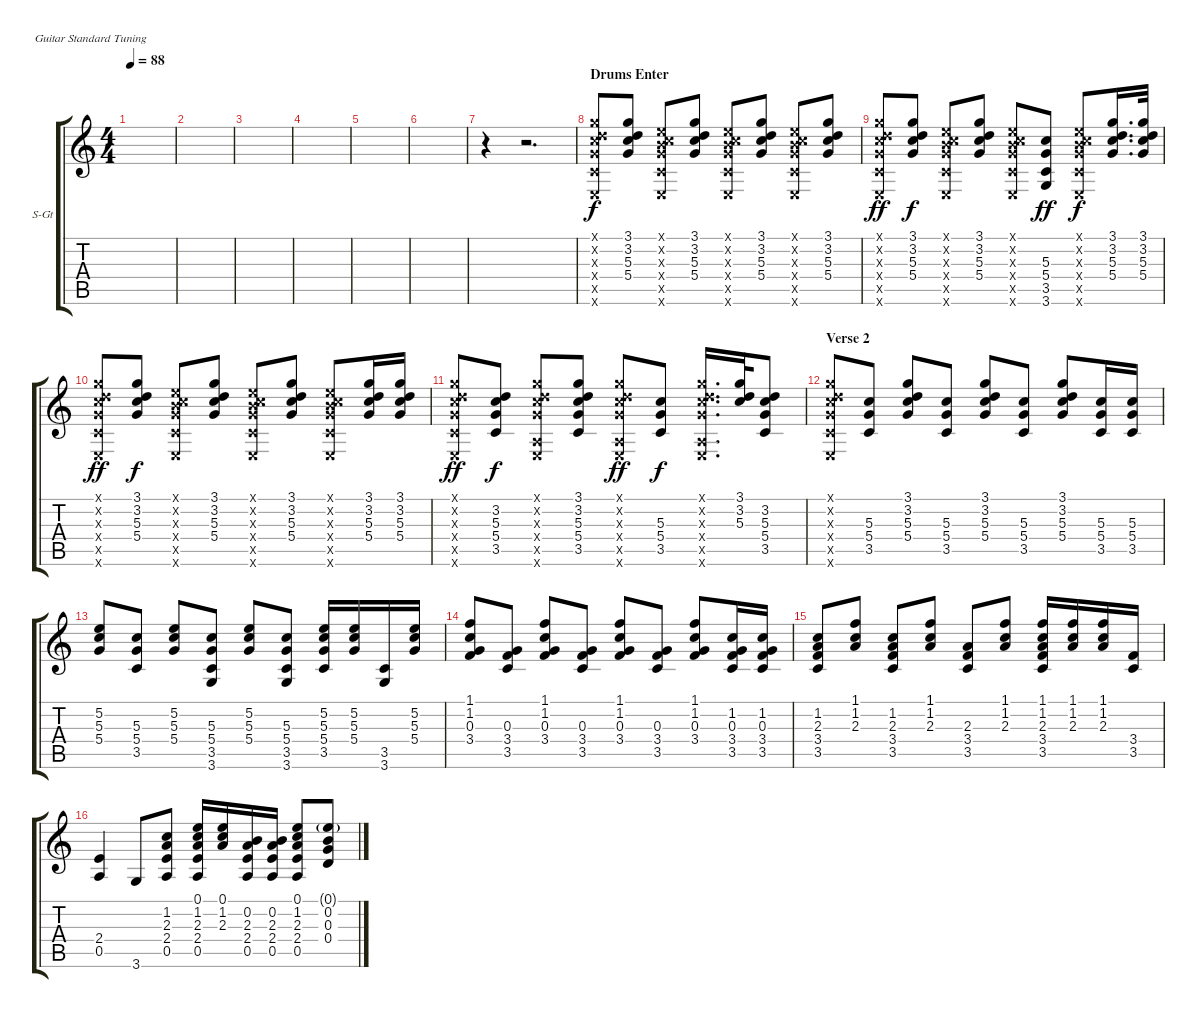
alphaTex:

\bracketExtendMode groupsimilarinstruments
\firstSystemTrackNameOrientation horizontal
\otherSystemsTrackNameOrientation horizontal
\track ("Rythmic" "S-Gt") {instrument acousticguitarsteel}
\staff {score tabs}
\tuning (E4 B3 G3 D3 A2 E2)
\ts (4 4)
\tempo 88
\clef g2
\ks c
|
|
|
|
|
|
r.4 r.2{d} |
\section ("" "Drums Enter")
(3.1{x} 3.2{x} 5.3{x} 5.4{x} 3.5{x} 0.6{x}).8 (3.1 3.2 5.3 5.4).8{dy f} (0.1{x} 0.2{x} 5.3{x} 5.4{x} 3.5{x} 0.6{x}).8 (3.1 3.2 5.3 5.4).8 (0.1{x} 0.2{x} 5.3{x} 5.4{x} 3.5{x} 0.6{x}).8 (3.1 3.2 5.3 5.4).8 (0.1{x} 0.2{x} 5.3{x} 5.4{x} 3.5{x} 0.6{x}).8 (3.1 3.2 5.3 5.4).8 |
(3.1{x} 3.2{x} 5.3{x} 5.4{x} 3.5{x} 0.6{x}).8{dy ff} (3.1 3.2 5.3 5.4).8{dy f} (0.1{x} 0.2{x} 5.3{x} 5.4{x} 3.5{x} 0.6{x}).8 (3.1 3.2 5.3 5.4).8 (0.1{x} 0.2{x} 5.3{x} 5.4{x} 3.5{x} 0.6{x}).8 (5.3 5.4 3.5 3.6).8{dy ff} (0.1{x} 0.2{x} 5.3{x} 5.4{x} 3.5{x} 0.6{x}).8{dy f} (3.1 3.2 5.3 5.4).16{d} (3.1 3.2 5.3 5.4).32 |
(3.1{x} 3.2{x} 5.3{x} 5.4{x} 3.5{x} 0.6{x}).8{dy ff} (3.1 3.2 5.3 5.4).8{dy f} (0.1{x} 0.2{x} 5.3{x} 5.4{x} 3.5{x} 0.6{x}).8 (3.1 3.2 5.3 5.4).8 (0.1{x} 0.2{x} 5.3{x} 5.4{x} 3.5{x} 0.6{x}).8 (3.1 3.2 5.3 5.4).8 (0.1{x} 0.2{x} 5.3{x} 5.4{x} 3.5{x} 0.6{x}).8 (3.1 3.2 5.3 5.4).16 (3.1 3.2 5.3 5.4).16 |
(3.1{x} 3.2{x} 5.3{x} 5.4{x} 3.5{x} 0.6{x}).8{dy ff} (3.2 5.3 5.4 3.5).8{dy f} (3.1{x} 3.2{x} 5.3{x} 5.4{x} 0.5{x} 0.6{x}).8 (3.1 3.2 5.3 5.4 3.5).8 (3.1{x} 3.2{x} 5.3{x} 5.4{x} 0.5{x} 0.6{x}).8{dy ff} (5.3 5.4 3.5).8{dy f} (3.1{x} 3.2{x} 5.3{x} 5.4{x} 0.5{x} 0.6{x}).16{d} (3.1 3.2 5.3).32 (3.2 5.3 5.4 3.5).8 |
\section ("" "Verse 2")
(3.1{x} 3.2{x} 5.3{x} 5.4{x} 3.5{x} 0.6{x}).8 (5.3 5.4 3.5).8 (3.1 3.2 5.3 5.4).8 (5.3 5.4 3.5).8 (3.1 3.2 5.3 5.4).8 (5.3 5.4 3.5).8 (3.1 3.2 5.3 5.4).8 (5.3 5.4 3.5).16 (5.3 5.4 3.5).16 |
(5.2 5.3 5.4).8 (5.3 5.4 3.5).8 (5.2 5.3 5.4).8 (5.3 5.4 3.5 3.6).8 (5.2 5.3 5.4).8 (5.3 5.4 3.5 3.6).8 (5.2 5.3 5.4 3.5).16 (5.2 5.3 5.4).16 (3.5 3.6).16 (5.2 5.3 5.4).16 |
(1.1 1.2 0.3 3.4).8 (0.3 3.4 3.5).8 (1.1 1.2 0.3 3.4).8 (0.3 3.4 3.5).8 (1.1 1.2 0.3 3.4).8 (0.3 3.4 3.5).8 (1.1 1.2 0.3 3.4).8 (1.2 0.3 3.4 3.5).16 (1.2 0.3 3.4 3.5).16 |
(1.2 2.3 3.4 3.5).8 (1.1 1.2 2.3).8 (1.2 2.3 3.4 3.5).8 (1.1 1.2 2.3).8 (2.3 3.4 3.5).8 (1.1 1.2 2.3).8 (1.1 1.2 2.3 3.4 3.5).16 (1.1 1.2 2.3).16 (1.1 1.2 2.3).16 (3.4 3.5).16 |
(2.4 0.5).4 3.6.8 (1.2 2.3 2.4 0.5).8 (0.1 1.2 2.3 2.4 0.5).16 (0.1 1.2 2.3).16 (0.2 2.3 2.4 0.5).16 (0.2 2.3 2.4 0.5).16 (0.1 1.2 2.3 2.4 0.5).8 (0.1{g} 0.2 0.3 0.4).8
